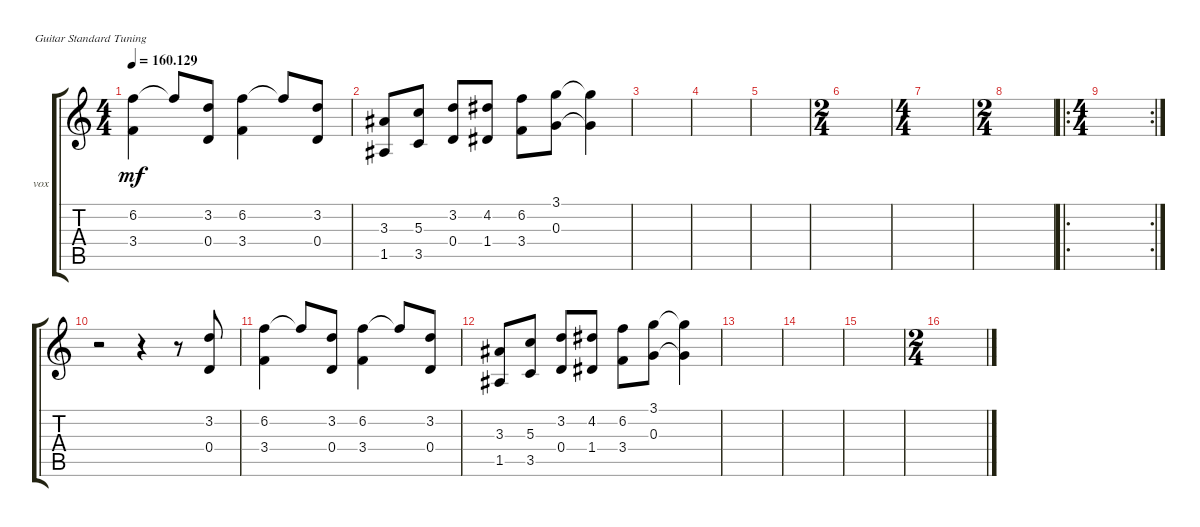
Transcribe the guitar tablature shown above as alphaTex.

\defaultSystemsLayout 4
\bracketExtendMode groupsimilarinstruments
\firstSystemTrackNameOrientation horizontal
\otherSystemsTrackNameOrientation horizontal
\track ("vox" "vox") {instrument acousticguitarnylon}
\staff {score tabs}
\tuning (E4 B3 G3 D3 A2 E2)
\ts (4 4)
\tempo
160.129
\accidentals auto
\clef g2
\ottava regular
\simile none
\ks c
(6.2 3.4).4{dy mf} 6.2{t}.8 (3.2 0.4).8 (6.2 3.4).4 6.2{t}.8 (3.2 0.4).8 |
(3.3 1.5).8 (5.3 3.5).8 (3.2 0.4).8 (4.2 1.4).8 (6.2 3.4).8 (3.1 0.3).8 (3.1{t} 0.3{t}).4 |
|
|
|
\ts (2 4)
|
\ts (4 4)
|
\ts (2 4)
|
\ro
\rc 2
\ts (4 4)
|
r.2 r.4 r.8 (3.2 0.4).8 |
(6.2 3.4).4 6.2{t}.8 (3.2 0.4).8 (6.2 3.4).4 6.2{t}.8 (3.2 0.4).8 |
(3.3 1.5).8 (5.3 3.5).8 (3.2 0.4).8 (4.2 1.4).8 (6.2 3.4).8 (3.1 0.3).8 (3.1{t} 0.3{t}).4 |
|
|
|
\ts (2 4)
